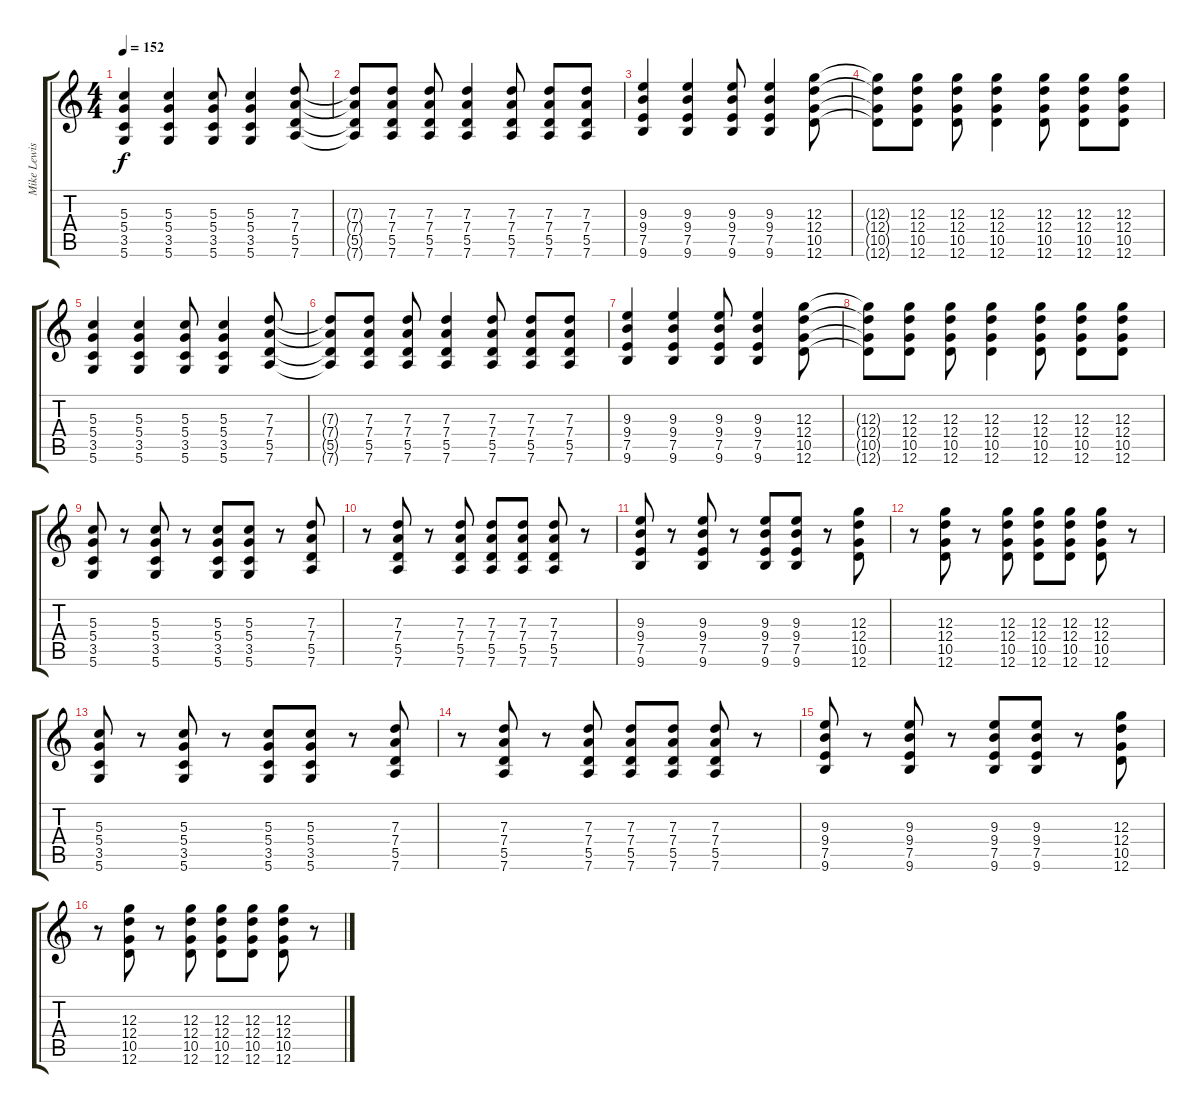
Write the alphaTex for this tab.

\track ("Mike Lewis" "Mike Lewis") {instrument distortionguitar}
\staff {score tabs}
\tuning (E4 B3 G3 D3 A2 D2) {hide}
\ts (4 4)
\tempo 152
\clef g2
\ks c
(5.3 5.4 3.5 5.6).4{dy f volume 16 instrument distortionguitar} (5.3 5.4 3.5 5.6).4 (5.3 5.4 3.5 5.6).8 (5.3 5.4 3.5 5.6).4 (7.3 7.4 5.5 7.6).8 |
(7.3{t} 7.4{t} 5.5{t} 7.6{t}).8 (7.3 7.4 5.5 7.6).8 (7.3 7.4 5.5 7.6).8 (7.3 7.4 5.5 7.6).4 (7.3 7.4 5.5 7.6).8 (7.3 7.4 5.5 7.6).8 (7.3 7.4 5.5 7.6).8 |
(9.3 9.4 7.5 9.6).4 (9.3 9.4 7.5 9.6).4 (9.3 9.4 7.5 9.6).8 (9.3 9.4 7.5 9.6).4 (12.3 12.4 10.5 12.6).8 |
(12.3{t} 12.4{t} 10.5{t} 12.6{t}).8 (12.3 12.4 10.5 12.6).8 (12.3 12.4 10.5 12.6).8 (12.3 12.4 10.5 12.6).4 (12.3 12.4 10.5 12.6).8 (12.3 12.4 10.5 12.6).8 (12.3 12.4 10.5 12.6).8 |
(5.3 5.4 3.5 5.6).4 (5.3 5.4 3.5 5.6).4 (5.3 5.4 3.5 5.6).8 (5.3 5.4 3.5 5.6).4 (7.3 7.4 5.5 7.6).8 |
(7.3{t} 7.4{t} 5.5{t} 7.6{t}).8 (7.3 7.4 5.5 7.6).8 (7.3 7.4 5.5 7.6).8 (7.3 7.4 5.5 7.6).4 (7.3 7.4 5.5 7.6).8 (7.3 7.4 5.5 7.6).8 (7.3 7.4 5.5 7.6).8 |
(9.3 9.4 7.5 9.6).4 (9.3 9.4 7.5 9.6).4 (9.3 9.4 7.5 9.6).8 (9.3 9.4 7.5 9.6).4 (12.3 12.4 10.5 12.6).8 |
(12.3{t} 12.4{t} 10.5{t} 12.6{t}).8 (12.3 12.4 10.5 12.6).8 (12.3 12.4 10.5 12.6).8 (12.3 12.4 10.5 12.6).4 (12.3 12.4 10.5 12.6).8 (12.3 12.4 10.5 12.6).8 (12.3 12.4 10.5 12.6).8 |
(5.3 5.4 3.5 5.6).8 r.8 (5.3 5.4 3.5 5.6).8 r.8 (5.3 5.4 3.5 5.6).8 (5.3 5.4 3.5 5.6).8 r.8 (7.3 7.4 5.5 7.6).8 |
r.8 (7.3 7.4 5.5 7.6).8 r.8 (7.3 7.4 5.5 7.6).8 (7.3 7.4 5.5 7.6).8 (7.3 7.4 5.5 7.6).8 (7.3 7.4 5.5 7.6).8 r.8 |
(9.3 9.4 7.5 9.6).8 r.8 (9.3 9.4 7.5 9.6).8 r.8 (9.3 9.4 7.5 9.6).8 (9.3 9.4 7.5 9.6).8 r.8 (12.3 12.4 10.5 12.6).8 |
r.8 (12.3 12.4 10.5 12.6).8 r.8 (12.3 12.4 10.5 12.6).8 (12.3 12.4 10.5 12.6).8 (12.3 12.4 10.5 12.6).8 (12.3 12.4 10.5 12.6).8 r.8 |
(5.3 5.4 3.5 5.6).8 r.8 (5.3 5.4 3.5 5.6).8 r.8 (5.3 5.4 3.5 5.6).8 (5.3 5.4 3.5 5.6).8 r.8 (7.3 7.4 5.5 7.6).8 |
r.8 (7.3 7.4 5.5 7.6).8 r.8 (7.3 7.4 5.5 7.6).8 (7.3 7.4 5.5 7.6).8 (7.3 7.4 5.5 7.6).8 (7.3 7.4 5.5 7.6).8 r.8 |
(9.3 9.4 7.5 9.6).8 r.8 (9.3 9.4 7.5 9.6).8 r.8 (9.3 9.4 7.5 9.6).8 (9.3 9.4 7.5 9.6).8 r.8 (12.3 12.4 10.5 12.6).8 |
r.8 (12.3 12.4 10.5 12.6).8 r.8 (12.3 12.4 10.5 12.6).8 (12.3 12.4 10.5 12.6).8 (12.3 12.4 10.5 12.6).8 (12.3 12.4 10.5 12.6).8 r.8
